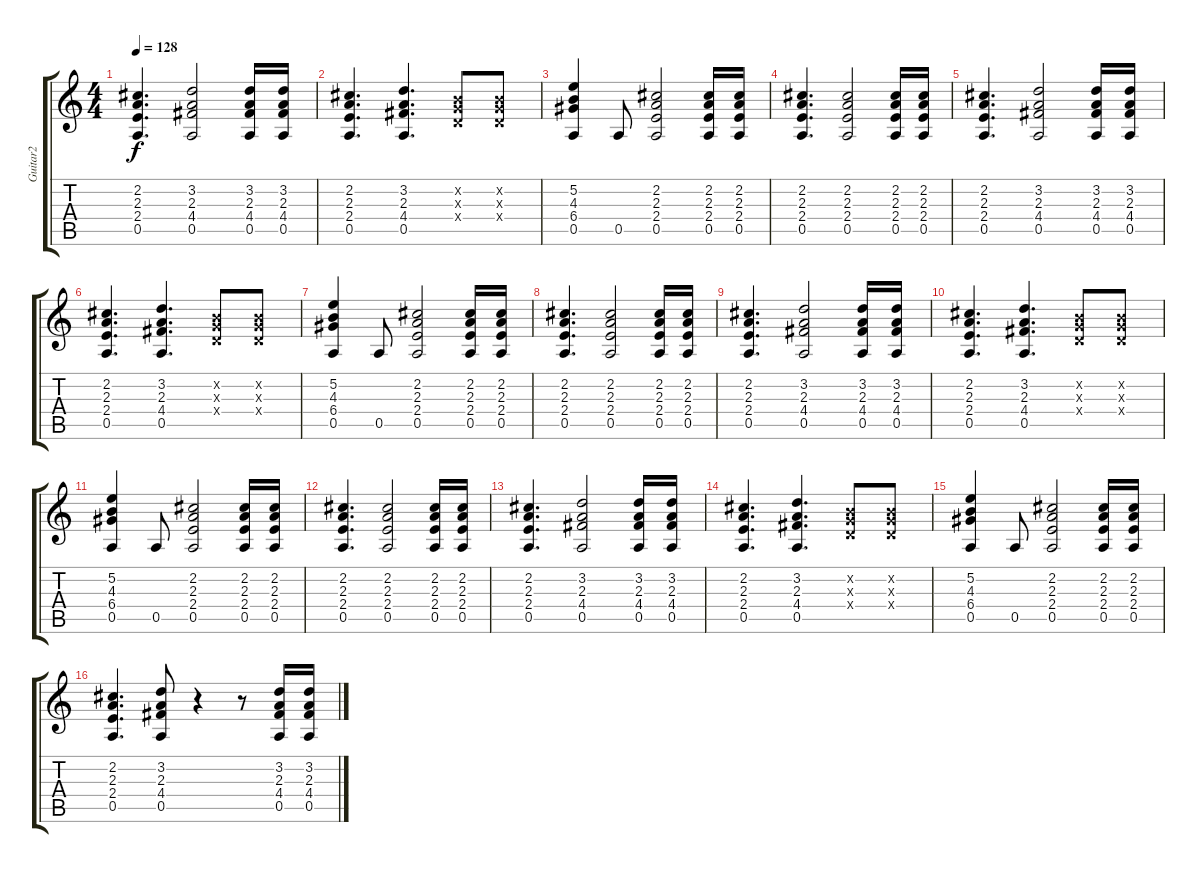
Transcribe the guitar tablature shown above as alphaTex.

\track ("Guitar2" "Guitar2") {instrument distortionguitar}
\staff {score tabs}
\tuning (E4 B3 G3 D3 A2 E2) {hide}
\ts (4 4)
\tempo 128
\clef g2
\ks c
(2.2 2.3 2.4 0.5).4{d dy f} (3.2 2.3 4.4 0.5).2 (3.2 2.3 4.4 0.5).16 (3.2 2.3 4.4 0.5).16 |
(2.2 2.3 2.4 0.5).4{d} (3.2 2.3 4.4 0.5).4{d} (0.2{x} 0.3{x} 0.4{x}).8 (0.2{x} 0.3{x} 0.4{x}).8 |
(5.2 4.3 6.4 0.5).4 0.5.8 (2.2 2.3 2.4 0.5).2 (2.2 2.3 2.4 0.5).16 (2.2 2.3 2.4 0.5).16 |
(2.2 2.3 2.4 0.5).4{d} (2.2 2.3 2.4 0.5).2 (2.2 2.3 2.4 0.5).16 (2.2 2.3 2.4 0.5).16 |
(2.2 2.3 2.4 0.5).4{d} (3.2 2.3 4.4 0.5).2 (3.2 2.3 4.4 0.5).16 (3.2 2.3 4.4 0.5).16 |
(2.2 2.3 2.4 0.5).4{d} (3.2 2.3 4.4 0.5).4{d} (0.2{x} 0.3{x} 0.4{x}).8 (0.2{x} 0.3{x} 0.4{x}).8 |
(5.2 4.3 6.4 0.5).4 0.5.8 (2.2 2.3 2.4 0.5).2 (2.2 2.3 2.4 0.5).16 (2.2 2.3 2.4 0.5).16 |
(2.2 2.3 2.4 0.5).4{d} (2.2 2.3 2.4 0.5).2 (2.2 2.3 2.4 0.5).16 (2.2 2.3 2.4 0.5).16 |
(2.2 2.3 2.4 0.5).4{d} (3.2 2.3 4.4 0.5).2 (3.2 2.3 4.4 0.5).16 (3.2 2.3 4.4 0.5).16 |
(2.2 2.3 2.4 0.5).4{d} (3.2 2.3 4.4 0.5).4{d} (0.2{x} 0.3{x} 0.4{x}).8 (0.2{x} 0.3{x} 0.4{x}).8 |
(5.2 4.3 6.4 0.5).4 0.5.8 (2.2 2.3 2.4 0.5).2 (2.2 2.3 2.4 0.5).16 (2.2 2.3 2.4 0.5).16 |
(2.2 2.3 2.4 0.5).4{d} (2.2 2.3 2.4 0.5).2 (2.2 2.3 2.4 0.5).16 (2.2 2.3 2.4 0.5).16 |
(2.2 2.3 2.4 0.5).4{d} (3.2 2.3 4.4 0.5).2 (3.2 2.3 4.4 0.5).16 (3.2 2.3 4.4 0.5).16 |
(2.2 2.3 2.4 0.5).4{d} (3.2 2.3 4.4 0.5).4{d} (0.2{x} 0.3{x} 0.4{x}).8 (0.2{x} 0.3{x} 0.4{x}).8 |
(5.2 4.3 6.4 0.5).4 0.5.8 (2.2 2.3 2.4 0.5).2 (2.2 2.3 2.4 0.5).16 (2.2 2.3 2.4 0.5).16 |
(2.2 2.3 2.4 0.5).4{d} (3.2 2.3 4.4 0.5).8 r.4 r.8 (3.2 2.3 4.4 0.5).16 (3.2 2.3 4.4 0.5).16
